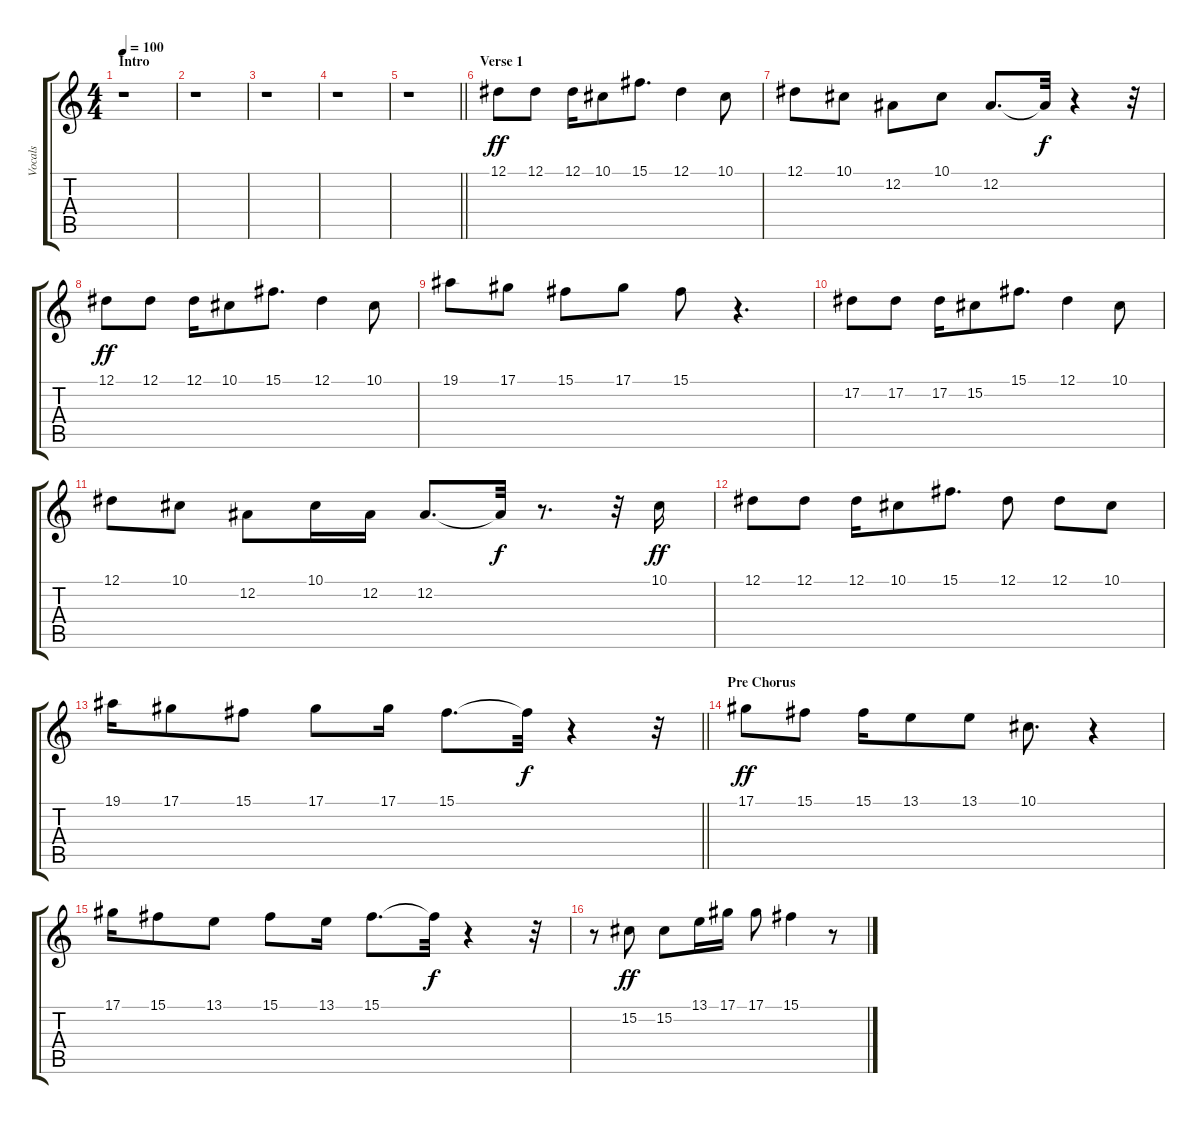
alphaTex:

\track ("Vocals" "Vocals") {instrument voiceoohs}
\staff {score tabs}
\tuning (Eb4 Bb3 Gb3 Db3 Ab2 Eb2) {hide}
\ts (4 4)
\section ("" "Intro")
\tempo 100
\clef g2
\ks c
r.1{dy ff instrument voiceoohs} |
r.1 |
r.1 |
r.1 |
\barLineRight lightlight
r.1 |
\section ("" "Verse 1")
12.1.8 12.1.8 12.1.16 10.1.8 15.1.8{d} 12.1.4 10.1.8 |
12.1.8 10.1.8 12.2.8 10.1.8 12.2.8{d} 12.2{t}.32{dy f} r.4 r.32 |
12.1.8{dy ff} 12.1.8 12.1.16 10.1.8 15.1.8{d} 12.1.4 10.1.8 |
19.1.8 17.1.8 15.1.8 17.1.8 15.1.8 r.4{d} |
17.2.8 17.2.8 17.2.16 15.2.8 15.1.8{d} 12.1.4 10.1.8 |
12.1.8 10.1.8 12.2.8 10.1.16 12.2.16 12.2.8{d} 12.2{t}.32{dy f} r.8{d} r.32 10.1.16{dy ff} |
12.1.8 12.1.8 12.1.16 10.1.8 15.1.8{d} 12.1.8 12.1.8 10.1.8 |
\barLineRight lightlight
19.1.16 17.1.8 15.1.8 17.1.8 17.1.16 15.1.8{d} 15.1{t}.32{dy f} r.4 r.32 |
\section ("" "Pre Chorus")
17.1.8{dy ff} 15.1.8 15.1.16 13.1.8 13.1.8 10.1.8{d} r.4 |
17.1.16 15.1.8 13.1.8 15.1.8 13.1.16 15.1.8{d} 15.1{t}.32{dy f} r.4 r.32 |
r.8 15.2.8{dy ff} 15.2.8 13.1.16 17.1.16 17.1.8 15.1.4 r.8
